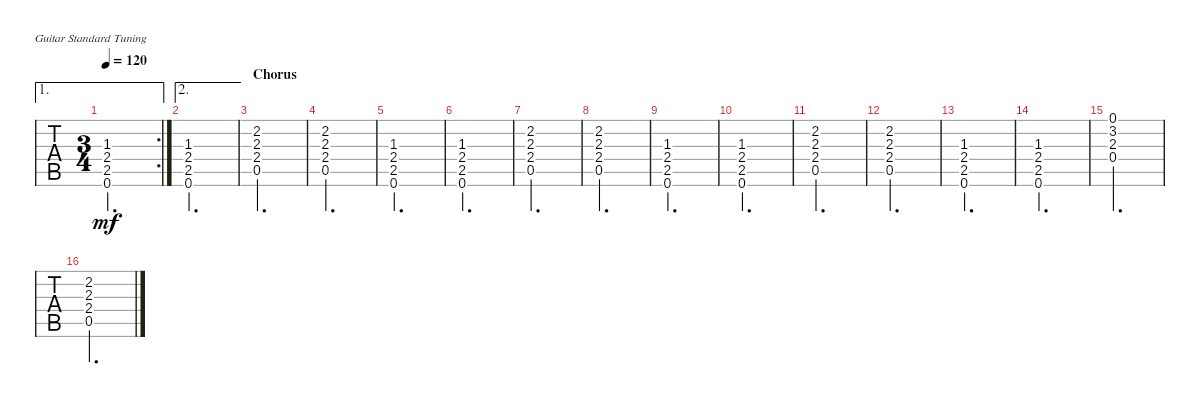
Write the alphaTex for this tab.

\defaultSystemsLayout 4
\bracketExtendMode groupsimilarinstruments
\singleTrackTrackNamePolicy hidden
\multiTrackTrackNamePolicy allsystems
\otherSystemsTrackNameOrientation horizontal
\track ("Backup" "Bacup") {mute instrument acousticguitarsteel}
\staff {tabs}
\tuning (E4 B3 G3 D3 A2 E2)
\ae 1
\rc 2
\ts (3 4)
\tempo 120
\clef g2
\ks e
(0.6 2.5 2.4 1.3).2{d dy mf} |
\ae 2
(0.6 2.5 2.4 1.3).2{d} |
\section ("" "Chorus")
(2.2 2.3 2.4 0.5).2{d} |
(2.2 2.3 2.4 0.5).2{d} |
(0.6 2.5 2.4 1.3).2{d} |
(0.6 2.5 2.4 1.3).2{d} |
(2.2 2.3 2.4 0.5).2{d} |
(2.2 2.3 2.4 0.5).2{d} |
(0.6 2.5 2.4 1.3).2{d} |
(0.6 2.5 2.4 1.3).2{d} |
(2.2 2.3 2.4 0.5).2{d} |
(2.2 2.3 2.4 0.5).2{d} |
(0.6 2.5 2.4 1.3).2{d} |
(0.6 2.5 2.4 1.3).2{d} |
(0.4 2.3 3.2 0.1).2{d} |
(2.2 2.3 2.4 0.5).2{d}
